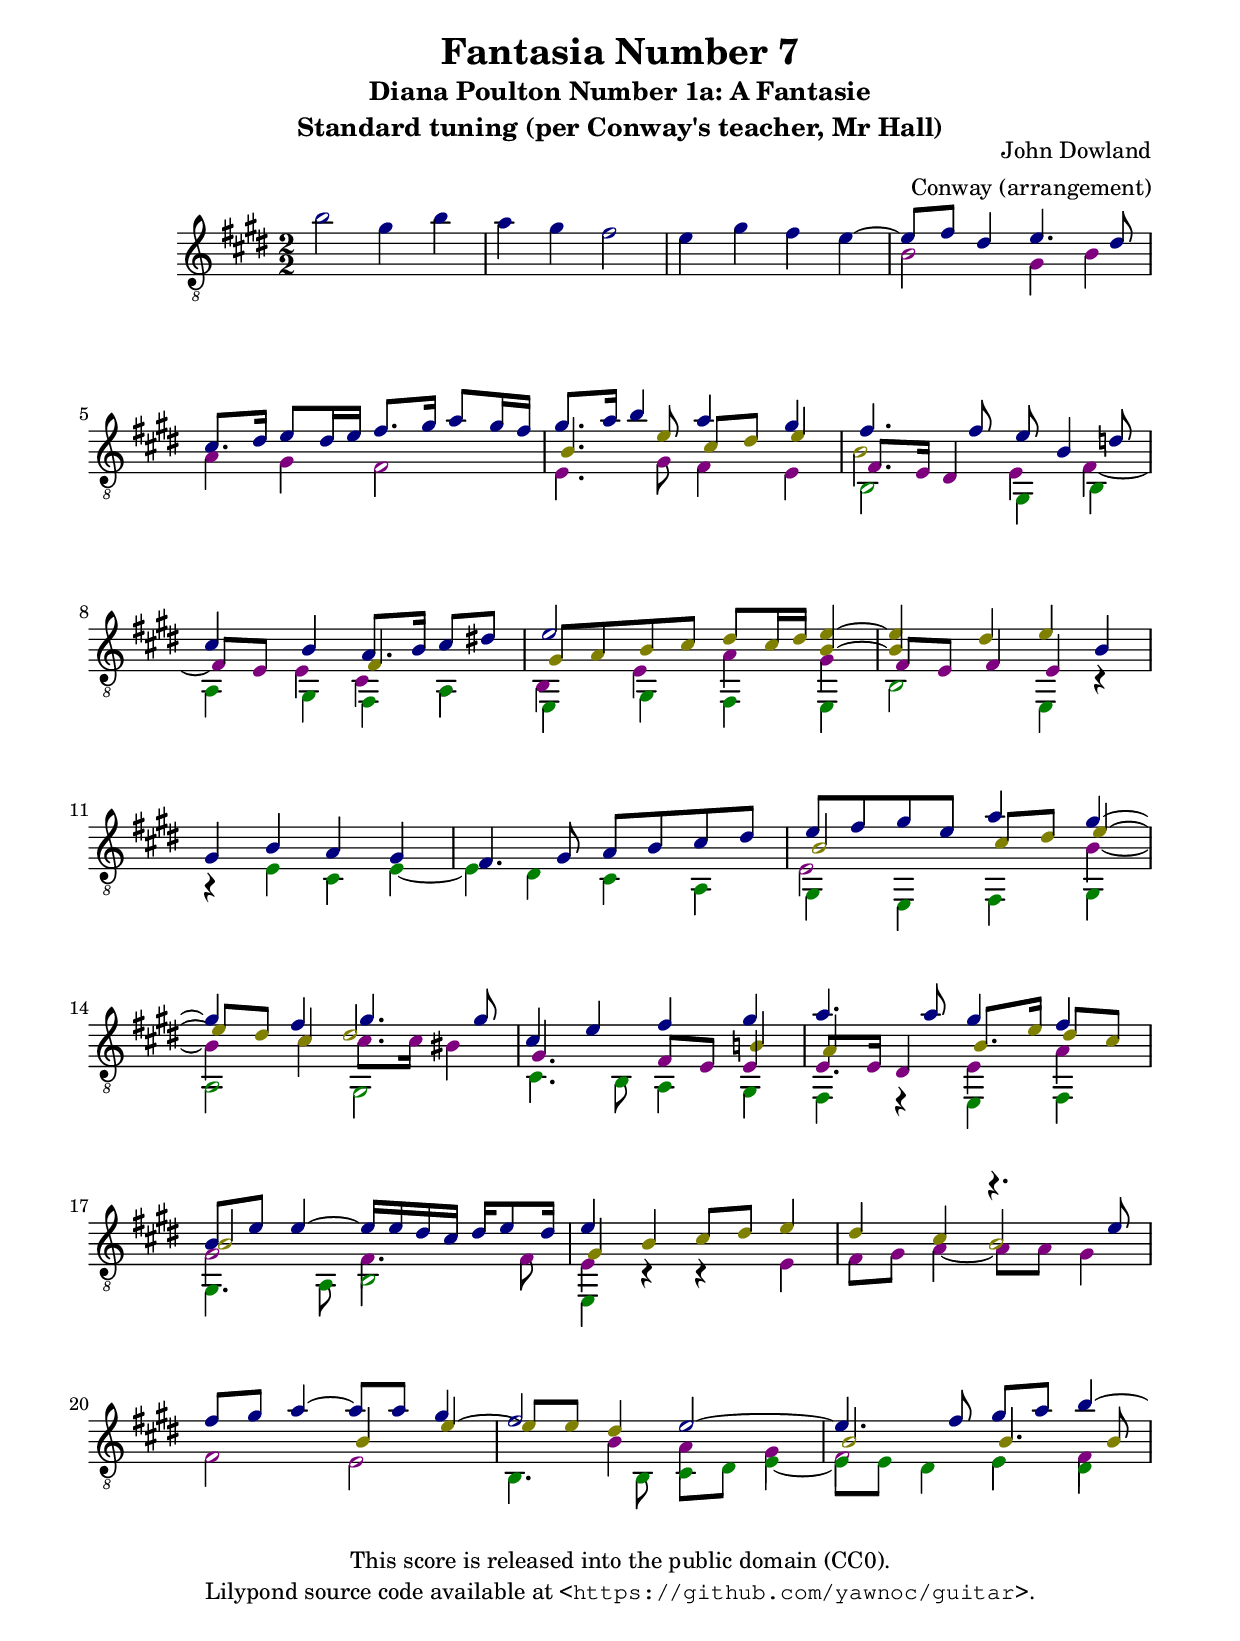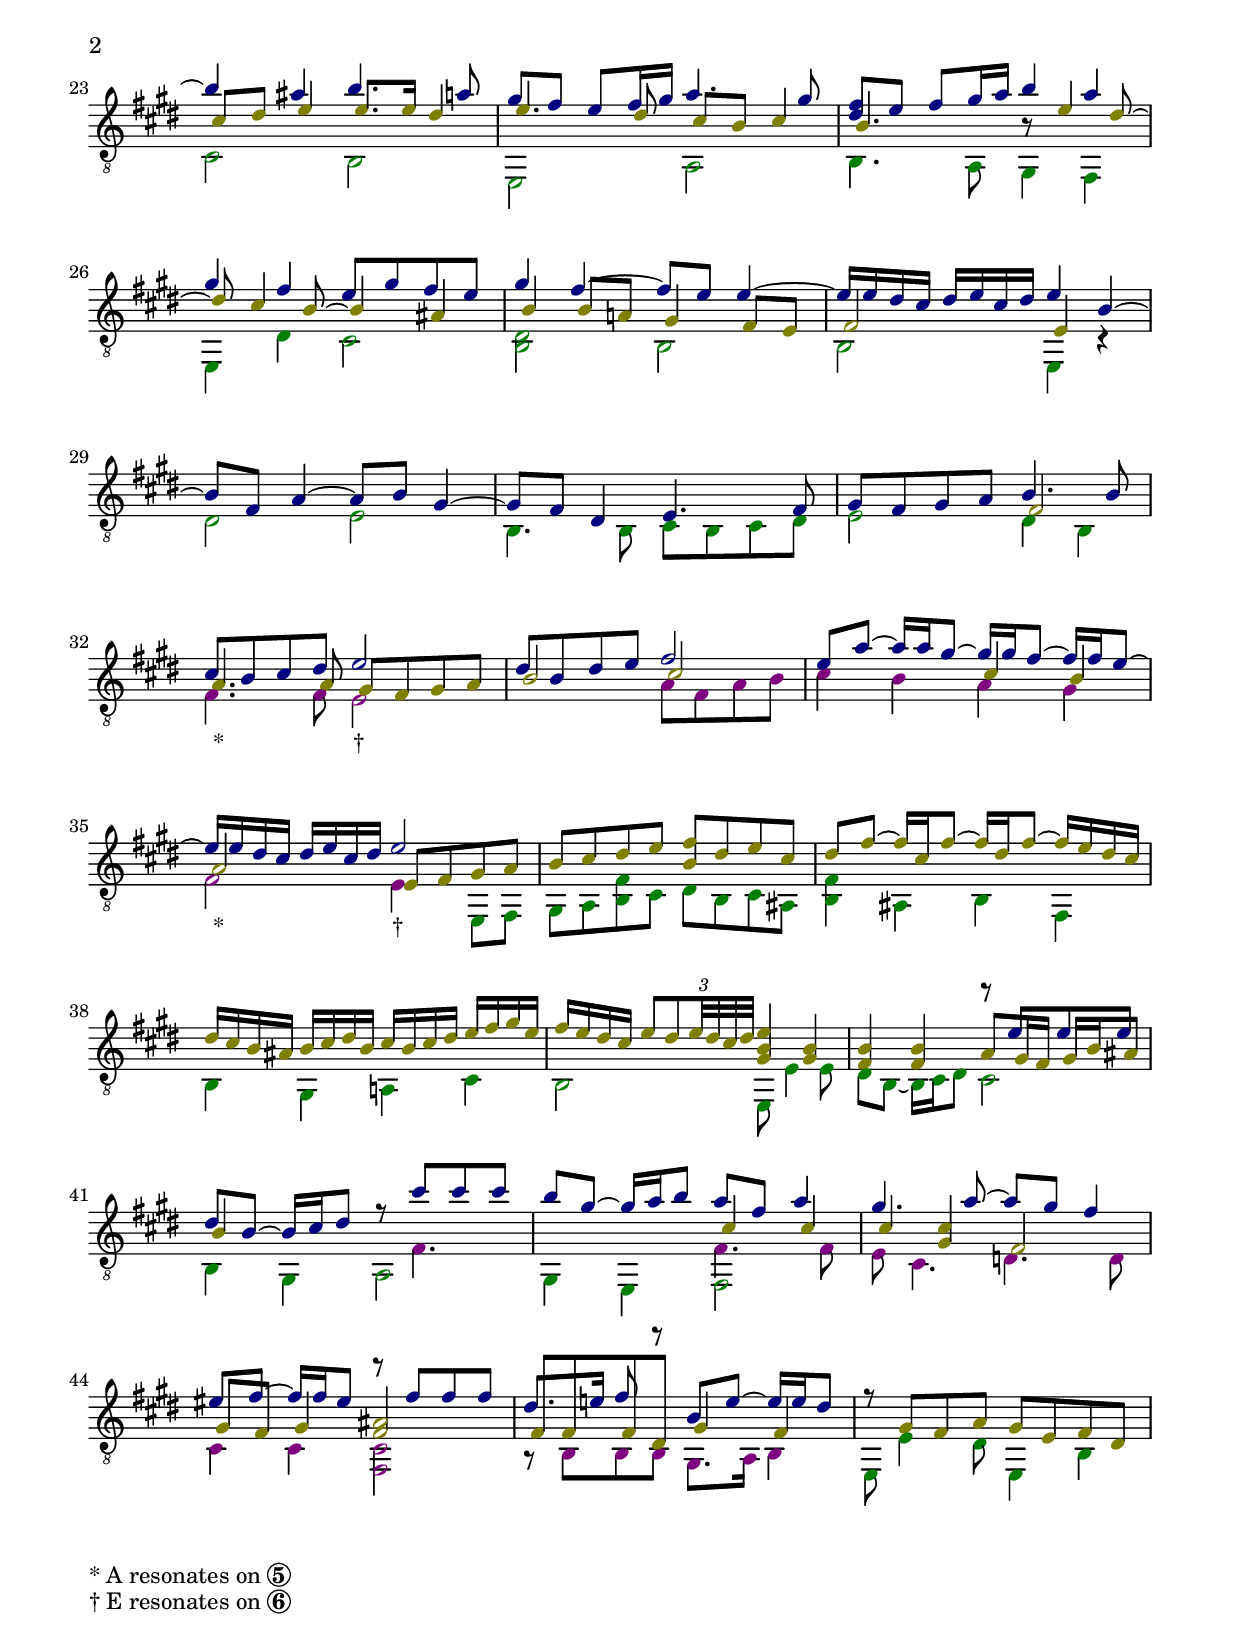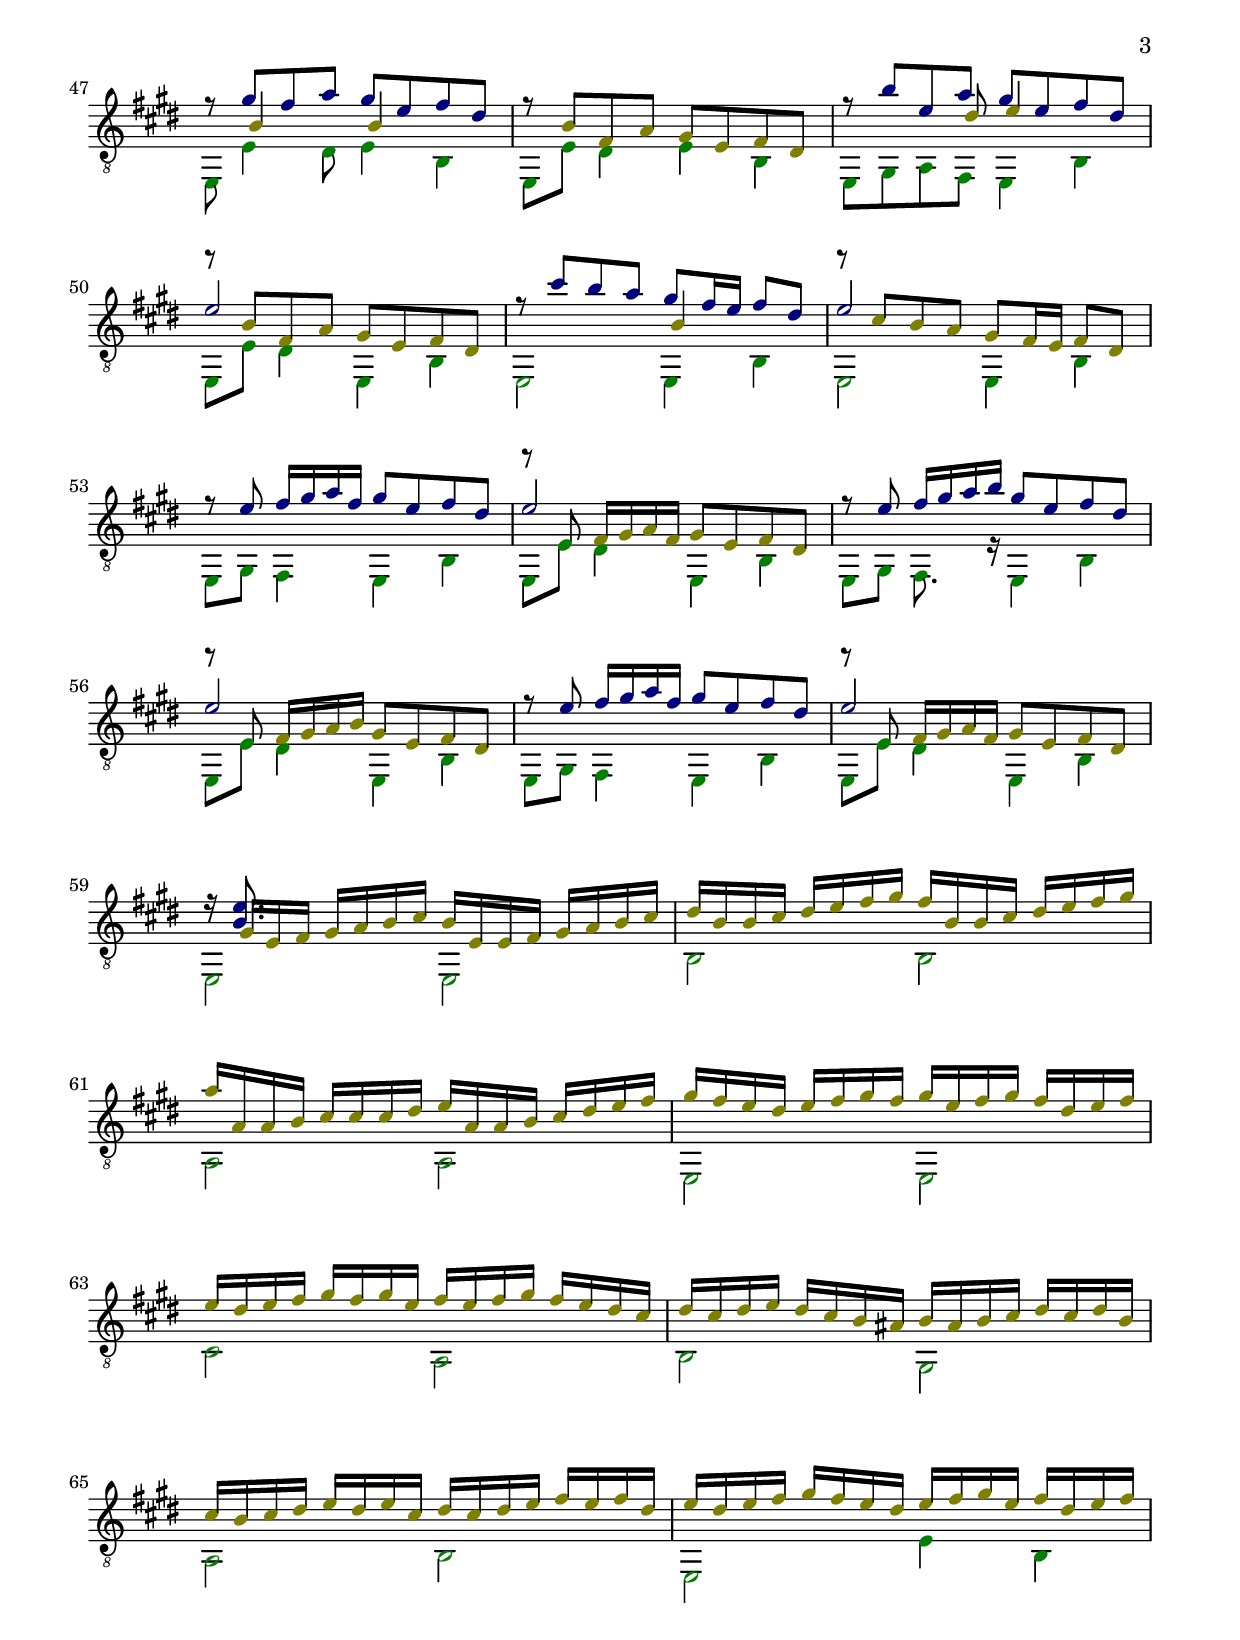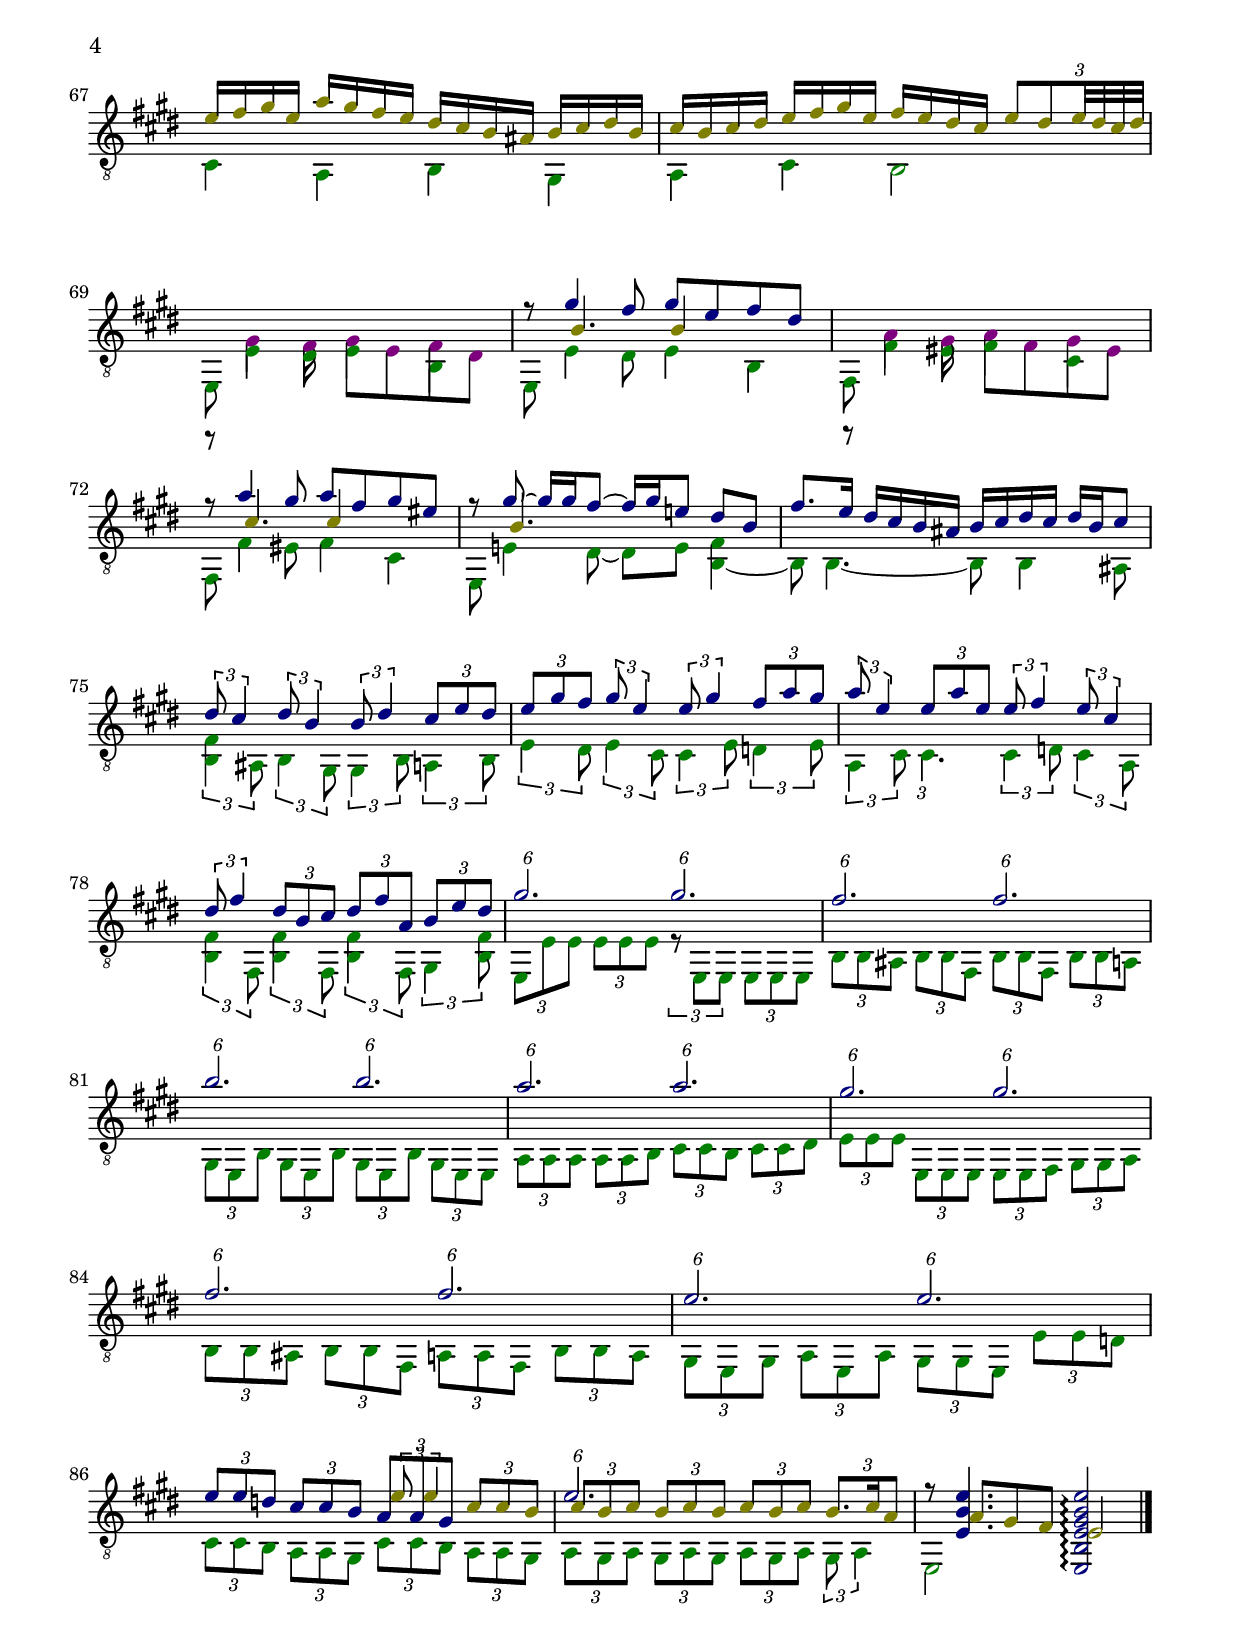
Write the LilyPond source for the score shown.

\version "2.18.2"


%%%%%%%%%%%%%%%%%%%%%%%%%%%%%%%%%%%%%%%%%%%%%%%%%%%%%%%%%%%%%%%%
% General
%%%%%%%%%%%%%%%%%%%%%%%%%%%%%%%%%%%%%%%%%%%%%%%%%%%%%%%%%%%%%%%%

\paper {
  top-margin = 1.5\cm
  left-margin = 1.5\cm
  right-margin = 1.5\cm
  bottom-margin = 1.5\cm
  ragged-last-bottom = ##f
  footnote-separator-markup = \markup { \vspace #1.5 }
}

globalSettings = {
  \accidentalStyle modern
  \compressFullBarRests
  \mergeDifferentlyHeadedOn
  \mergeDifferentlyDottedOn
  \numericTimeSignature
  \pointAndClickOff
  \override TextScript.extra-offset = #'(0 . 0.7)
  \override Score.FootnoteItem.annotation-line = ##f
}

origin-url = "https://github.com/yawnoc/guitar"

\header {
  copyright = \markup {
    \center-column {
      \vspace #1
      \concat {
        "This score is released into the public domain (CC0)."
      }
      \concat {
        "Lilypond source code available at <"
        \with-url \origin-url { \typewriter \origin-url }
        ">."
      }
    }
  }
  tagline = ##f
}

triplet = #(define-music-function
  (parser location music) (ly:music?)
  #{
    \tuplet 3/2 { $music }
  #}
)

tripletDuple = #(define-music-function
  (parser location music) (ly:music?)
  #{
    \tuplet 6/4 { $music }
  #}
)

overrideBeamedStemLengths = #(define-scheme-function
  (parser location lengths) (list?)
  #{
    \override Stem.details.beamed-lengths = $lengths
  #}
)
revertBeamedStemLengths = { \revert Stem.details.beamed-lengths }

overrideBeamVerticalPositions = #(define-scheme-function
  (parser location positions) (pair?)
  #{
    \override Beam.positions = $positions
  #}
)

%%%%%%%%%%%%%%%%%%%%%%%%%%%%%%%%%%%%%%%%%%%%%%%%%%%%%%%%%%%%%%%%
% Semantic bar lines
%%%%%%%%%%%%%%%%%%%%%%%%%%%%%%%%%%%%%%%%%%%%%%%%%%%%%%%%%%%%%%%%

barLineGoto = { \bar "||" }
barLineKeyChange = { \bar "||" }
barLineEnd = { \bar "|." }

%%%%%%%%%%%%%%%%%%%%%%%%%%%%%%%%%%%%%%%%%%%%%%%%%%%%%%%%%%%%%%%%
% Guitar notation
%%%%%%%%%%%%%%%%%%%%%%%%%%%%%%%%%%%%%%%%%%%%%%%%%%%%%%%%%%%%%%%%

stringNumbersAbove = { \set stringNumberOrientations = #'(up) }
stringNumbersBelow = { \set stringNumberOrientations = #'(down) }

fingeringAbove = { \set fingeringOrientations = #'(up) }
fingeringBelow = { \set fingeringOrientations = #'(down) }
fingeringAleft = { \set fingeringOrientations = #'(left) }
fingeringAright = { \set fingeringOrientations = #'(right) }

startGraceMusic = {
  <>(
  \override Fingering.font-size = -6
}
stopGraceMusic = {
  \revert Fingering.font-size
  <>)
}

overrideHorizontalShift = #(define-scheme-function
  (parser location distance) (number?)
  #{
    \override NoteColumn.force-hshift = $distance
  #}
)
revertHorizontalShift = { \revert NoteColumn.force-hshift }

barreSpan = #(define-music-function
  (parser location label offsetPair music)
  (string? (pair? (cons 0 0)) ly:music?)
  (let
    (
      (elements (extract-named-music music '(NoteEvent EventChord)))
    )
    (if
      (pair? elements)
      (let
        (
          (first-element (first elements))
          (last-element (last elements))
        )
        (set!
          (ly:music-property first-element 'articulations)
          (cons
            (make-music 'TextSpanEvent 'span-direction -1)
            (ly:music-property first-element 'articulations)
          )
        )
        (set!
          (ly:music-property last-element 'articulations)
          (cons
            (make-music 'TextSpanEvent 'span-direction 1)
            (ly:music-property last-element 'articulations)
          )
        )
      )
    )
  )
  #{
    \once \override TextSpanner.font-shape = #'upright
    \once \override TextSpanner.style = #'line
    \once \override TextSpanner.extra-offset = #offsetPair
    \once \override TextSpanner.bound-details = #`(
      (left
        (text . ,#{ \markup { \raise #-0.7 { #label \hspace #0.7 }} #})
        (Y . 0)
        (padding . -0.8)
        (attach-dir . -2)
      )
      (right
        (text . ,#{ \markup { \draw-line #'(0 . -1.3) } #}) ;; draw hook
        (Y . 0)
        (padding . -0.5)
        (attach-dir . 2)
      )
    )
    \once \override TextSpanner #'after-line-breaking = #(lambda (grob)
      (let*
        (
          (originalGrob (ly:grob-original grob))
          (splitGrobs (ly:spanner-broken-into originalGrob))
        )
        (if
          (and
            (>= (length splitGrobs) 2)
            (not (eq? (car (last-pair splitGrobs)) grob))
          )
          (begin
            (ly:grob-set-nested-property! grob
              '(bound-details right text)
              #{ \markup { \draw-line #'(0 . 0) } #} ;; suppress draw hook
            )
            (ly:grob-set-property! grob
              'extra-offset
              (cons
                (car offsetPair)
                (+ (cdr offsetPair) 0.7) ;; correction for suppressed hook
              )
            )
            (ly:grob-set-nested-property! grob
              '(bound-details right padding)
              #'-3 ;; increase spanner length
            )
          )
        )
      )
    )
    $music
  #}
)

barre = #(define-scheme-function
  (parser location label) (string?)
  #{
    \markup {
      \center-align {
        \hspace #0.7
        $label
      }
    }
  #}
)

nudgeNextBarre = #(define-scheme-function
  (parser location distance) (number?)
  #{
    \once \override TextScript.X-offset = $distance
  #}
)

position = #(define-scheme-function
  (parser location label) (string?)
  #{
    \markup {
      \center-align {
        \hspace #0.5
        $label
      }
    }
  #}
)

#(define-markup-command
  (markupString layout properties stringNumber) (markup?)
  (interpret-markup layout properties
    #{
      \markup \circle { \bold #stringNumber }
    #}
  )
)

#(define-markup-command
  (resonatesOn layout properties note stringNumber) (markup? markup?)
  (interpret-markup layout properties
    #{
      \markup { #note "resonates on" \markupString #stringNumber }
    #}
  )
)

%%%%%%%%%%%%%%%%%%%%%%%%%%%%%%%%%%%%%%%%%%%%%%%%%%%%%%%%%%%%%%%%
% Goto statements
%%%%%%%%%%%%%%%%%%%%%%%%%%%%%%%%%%%%%%%%%%%%%%%%%%%%%%%%%%%%%%%%

overrideGotoVisibility = {
  \once \override Score.RehearsalMark #'break-visibility = #'#(#t #t #f)
}

makeGotoMark = #(define-scheme-function
  (parser location label) (string?)
  #{
    \mark \markup { \small \italic $label }
  #}
)

simultaneousMarkSeparator = {
  \cadenzaOn
    s1073741824 % stupid, but works
  \cadenzaOff
}

coda = {
  \overrideGotoVisibility
  \mark \markup { \musicglyph #"scripts.coda" }
}

fine = {
  \overrideGotoVisibility
  \makeGotoMark Fine
}

dcAlCoda = {
  \overrideGotoVisibility
  \makeGotoMark "D.C. al Coda"
}

dcAlFine = {
  \overrideGotoVisibility
  \makeGotoMark "D.C. al Fine"
}

toCoda = {
  \overrideGotoVisibility
  \makeGotoMark "to Coda"
}



\header {
  title = "Fantasia Number 7"
  subtitle = \markup {
    \center-column {
      "Diana Poulton Number 1a: A Fantasie"
      "Standard tuning (per Conway's teacher, Mr Hall)"
    }
  }
  composer = "John Dowland"
  arranger = "Conway (arrangement)"
}


initialSignatures = {
  \clef "treble_8"
  \key e \major
  \time 2/2
  \set Timing.beamExceptions = #'()
  \set Timing.baseMoment = #(ly:make-moment 1/4)
  \set Timing.beatStructure = #'(1 1 1 1)
  \set Timing.beamExceptions = #'(
    (
      end
        .
      (
        ((1 . 8) . (4 4)) ;; quavers by fours
        ((1 . 12) . (3 3 3 3)) ;; anything shorter by beat
      )
    )
  )
}


highVoiceMusic = {
  
  \override NoteHead.color = #darkblue
  
  % Main theme high
  \barNumberCheck #1
  \relative c'' {
    \stemDown
    b2 gis4 b |
    a gis fis2 |
    e4 gis fis e~ |
    \stemUp
    e8 fis dis4 e4. dis8 |
    cis8. dis16 e8 dis16 e fis8. gis16 a8 gis16 fis |
    gis8. a16 b4 a gis |
    fis4. fis8 e8 b4 d8 |
    cis4 b a8. b16 cis8 dis |
    e2 s2 |
    s2 s4
  }
  
  % Main theme low
  \barNumberCheck #10
  \relative c' {
    b4 |
    gis b a gis |
    fis4. gis8 a b cis dis |
    e fis gis e a4 gis~ |
    gis
      \shiftOn
        \once \overrideHorizontalShift #-0.5
        fis
      \shiftOff
      \once \overrideHorizontalShift #0.5 gis4. gis8 |
    \once \overrideHorizontalShift #-0.25 cis,4 e fis gis |
    a4. a8 gis4 fis |
    b,8 e e4~ e16 e dis cis dis16 e8 dis16 |
    e4
  }
  
  % Tee-tee taa high
  \barNumberCheck #18
  \relative c' {
    s4 s2 |
    s2 r4. e8 |
    fis8 gis a4~ a8 a gis4 |
    fis2 e2~ |
    e4. fis8 gis8 a b4~ |
    b ais b4. a8 |
    gis8 fis e8 fis16 gis a4. gis8 |
    <fis dis>8 e fis8 gis16 a b4 a |
    gis fis e8 gis fis e |
    gis4 fis~ fis8 e e4~ |
    e16 e dis cis dis e cis dis e4
  }
  
  % Tee-tee taa low
  \barNumberCheck #28
  \relative c' {
    b4~ |
    b8 fis a4~ a8 b gis4~ |
    gis8 fis dis4 e4. fis8 |
    gis fis gis a b4. b8 |
    cis b cis dis e2 |
    dis8 b dis e fis2 |
    e8 a~ a16 a gis8~ gis16 gis fis8~ fis16 fis e8~ |
    e16 e dis cis dis e cis dis e2 |
  }
  
  % Ascending scale
  \barNumberCheck #36
  {
    s1 * 3 |
    s2
  }
  
  % Tee-tee-tee
  \barNumberCheck #39
  \relative c' {
    s2 |
    s2 r8 e e e |
    dis b~ b16 cis dis8 r8 cis' cis cis |
    b8 gis~ gis16 a b8 a8 fis a4 |
    gis4. a8~ a gis fis4 |
    eis8 fis~ fis16 fis eis8 r8 fis fis fis |
    dis8. e16 fis8 r b,8 e~ e16 e dis8 |
  }
  
  % Majestic theme
  \barNumberCheck #46
  \relative c'' {
    s1 |
    r8 gis fis a gis e fis dis |
    s1 |
    r8 b' e, a gis e fis dis |
    e2 s2 |
    r8 cis' b a gis8 fis16 e fis8 dis |
    e2 s2 |
    r8 e fis16 gis a fis gis8 e fis dis |
    e2 s2 |
    r8 e fis16 gis a b gis8 e fis dis |
    e2 s2 |
    r8 e fis16 gis a fis gis8 e fis dis |
    e2 s2 |
  }
  
  % Scale runs
  \barNumberCheck #59
  \relative c' {
    r16 <e b>8. s4 s2 |
    s1 * 9 |
  }
  
  % Majestic interlude
  \barNumberCheck #69
  \relative c'' {
    s1 |
    r8 gis4 fis8 gis e fis dis |
    s1 |
    r8 a'4 gis8 a fis gis eis |
    r8 gis~ gis16 gis fis8~ fis16 gis e8 dis b |
    fis'8. e16 dis cis b ais
      b16 cis dis cis dis b cis8 |
  }
  
  % Triple runs
  \barNumberCheck #75
  \relative c' {
    \triplet { dis8 cis4 } \triplet { dis8 b4 }
      \triplet { b8 dis4 } \triplet { cis8 e dis } |
    \triplet { e8 gis fis } \triplet { gis8 e4 }
      \triplet { e8 gis4 } \triplet { fis8 a gis } |
    \triplet { a8 e4 } \triplet { e8 a e }
      \triplet { e8 fis4 } \triplet { e8 cis4 } |
    \triplet { dis8 fis4 } \triplet { dis8 b cis }
      \triplet { dis8 fis a, } \triplet { b e dis } |
    \tripletDuple { gis2. } \tripletDuple { gis } |
    \tripletDuple { fis } \tripletDuple { fis } |
    \tripletDuple { b } \tripletDuple { b } |
    \tripletDuple { a } \tripletDuple { a } |
    \tripletDuple { gis } \tripletDuple { gis } |
    \tripletDuple { fis } \tripletDuple { fis } |
    \tripletDuple { e } \tripletDuple { e } |
    \triplet { e8 e d } \triplet { cis cis b }
      \triplet { a a gis } s4 |
    \tripletDuple { e'2. } s2 |
  }
  
  % Finishing chords
  \barNumberCheck #88
  \relative c {
    r8 <e b' e>4.
      <e, b' e gis b e>2 \arpeggio
      \barLineEnd
  }
  
}


lowVoiceMusic = {
  
  \override NoteHead.color = #darkgreen
  
  % Main theme high
  \barNumberCheck #1
  \relative c {
    s1 * 6 |
    b2 gis4 b |
    a gis fis a |
    e gis fis e |
    b'2 e,4
  }
  
  % Main theme low
  \barNumberCheck #10
  \relative c {
    r4 |
    r4 e cis e~ |
    e dis cis a |
    gis e fis gis |
    a2 gis |
    cis4. b8 a4 gis |
    fis r e fis |
    gis4. a8 b2 |
    e,4
  }
  
  % Tee-tee taa high
  \barNumberCheck #18
  \relative c {
    s4 s4 s4 |
    s1 * 2 |
    b4. b8 cis8 dis e4~ |
    e8 e dis4 e4 dis |
    cis2 b |
    e, a |
    b4. a8 gis4 fis |
    e dis' cis2 |
    <b dis> b |
    b e,4
  }
  
  % Tee-tee taa low
  \barNumberCheck #28
  \relative c {
    r4 |
    dis2 e |
    b4. b8 cis b cis dis |
    e2 dis4 b |
    s1 * 3 |
    s2
  }
  
  % Ascending scale
  \barNumberCheck #35
  \relative c, {
    s4 e8 fis |
    gis a <b fis'> cis dis b cis ais |
    <b fis'>4 ais b fis |
    b gis a cis |
    b2
  }
  
  % Tee-tee-tee
  \barNumberCheck #39
  \relative c, {
    e8 e'4 e8 |
    dis8 b~ b16 cis dis8 cis2 |
    b4 gis a2 |
    gis4 e fis2 |
    s1 * 3 |
  }
  
  % Majestic theme
  \barNumberCheck #46
  \relative c, {
    e8 e'4 dis8 e,4 b' |
    e,8 e'4 dis8 e4 b |
    e,8 e' dis4 e b |
    e,8 gis a fis e4 b' |
    e,8 e' dis4 e, b' |
    e,2 e4 b' |
    e,2 e4 b' |
    e,8 gis fis4 e b' |
    e,8 e' dis4 e, b' |
    e,8[ gis] fis8. r16 e4 b' |
    e,8 e' dis4 e, b' |
    e,8 gis fis4 e b' |
    e,8 e' dis4 e, b' |
  }
  
  % Scale runs
  \barNumberCheck #59
  \relative c, {
    e2 e |
    b' b |
    a a |
    e e |
    cis' a |
    b gis |
    a b |
    e, e'4 b |
    cis a b gis |
    a cis b2 |
  }
  
  % Majestic interlude
  \barNumberCheck #69
  \relative c, {
    e8 e'4 dis8 e4 b |
    e,8 e'4 dis8 e4 b |
    fis8 fis'4 eis8 fis4 cis |
    fis,8 fis'4 eis8 fis4 cis |
    e,8 e'4 dis8~ dis e <b~ fis'>4 |
    b8 b4.~ b8 b4 ais8 |
  }
  
  % Triple runs
  \barNumberCheck #75
  \relative c {
    \triplet { <b fis'>4 ais8 } \triplet { b4 gis8 }
      \triplet { gis4 b8 } \triplet { a4 b8 } |
    \triplet { e4 dis8 } \triplet { e4 cis8 }
      \triplet { cis4 e8 } \triplet { d4 e8 } |
    \triplet { a,4 cis8 } \triplet { cis4. }
      \triplet { cis4 d8 } \triplet { cis4 a8 } |
    \triplet { <b fis'>4 fis8 } \triplet { <b fis'>4 fis8 }
      \triplet { <b fis'>4 fis8 } \triplet { gis4 <b fis'>8 } |
    \triplet { e,8 e' e } \triplet { e e e }
      \triplet { r e, e } \triplet { e e e } |
    \triplet { b' b ais } \triplet { b b fis }
      \triplet { b b fis } \triplet { b b a } |
    \triplet { gis e b' } \triplet { gis e b' }
      \triplet { gis e b' } \triplet { gis e e } |
    \triplet { a a a } \triplet { a a b }
      \triplet { cis cis b } \triplet { cis cis dis } |
    \triplet { e e e } \triplet { e, e e }
      \triplet { e e fis } \triplet { gis gis a } |
    \triplet { b b ais } \triplet { b b fis }
      \triplet { a a fis } \triplet { b b a } |
    \triplet { gis e gis } \triplet { a e a }
      \triplet { gis gis e } \triplet { e' e d } |
    \triplet { cis cis b } \triplet { a a gis }
      \triplet { cis cis b } \triplet { a a gis } |
    \triplet { a gis a } \triplet { gis a gis }
      \triplet { a gis a } \triplet { gis8 a4 } |
  }
  
  % Finishing chords
  \barNumberCheck #88
  \relative c, {
    e2 s2 |
  }
  
}


upperMiddleVoiceMusic = {
  
  \override NoteHead.color = #darkyellow
  
  % Main theme high
  \barNumberCheck #1
  \relative c' {
    s1 * 5 |
    \once \overrideHorizontalShift #0.4 b4. e8 cis8 dis e4 |
    \stemDown
    b2 s2 |
    \stemUp
    s2 fis4 s4 |
    gis8 a b cis dis8 cis16 \shiftOff dis <e~ b~>4 |
    <e b> dis e
    \shiftOn
  }
  
  % Main theme low
  \barNumberCheck #10
  \relative c' {
    s4 |
    s1 * 2 |
    b2 cis8 dis e4~ |
    e8 dis
      \shiftOff cis4 \shiftOn
      \once \overrideHorizontalShift #-0.75 dis2 |
    s2 s4 b4 |
    a4 s4 b8. e16 dis8 cis |
    b2 s2 |
    gis4
  }
  
  % Tee-tee taa high
  \barNumberCheck #18
  \relative c' {
    b4 cis8 dis e4 |
    dis4 cis b2 |
    s2 b4 e~ |
    e8 e dis4 s2 |
    b2 b4. b8 |
    cis8 dis e4 e8. e16 dis4 |
    e4. dis8 cis8 b cis4 |
    b4. s8 b8\rest e4 dis8~ |
    dis8 cis4 b8~ b4 ais |
    b4 b8 a gis4 fis8 e |
    fis2 e4
  }
  
  % Tee-tee taa low
  \barNumberCheck #28
  \relative c {
    s4 |
    s1 * 2 |
    s2 fis2 |
    \footnote "*" #'(0 . -4) \markup { "*" \resonatesOn A 5 }
    a4. a8 gis fis gis a |
    b2 cis |
    s2 cis4 b |
    \footnote "*" #'(0 . -4) \markup { }
    a2
  }
  
  % Ascending scale
  \barNumberCheck #35
  \relative c {
    e8 fis gis a |
    b cis dis e <fis b,> dis e cis |
    dis fis~ fis16 cis fis8~ fis16 dis fis8~ fis16 e dis cis |
    dis cis b ais b cis dis b cis b cis dis e fis gis e |
    fis e dis cis \triplet { e8 dis e32 dis cis dis } <e b gis>4
  }
  
  % Tee-tee-tee
  \barNumberCheck #39
  \relative c' {
    <b gis>4 |
    <b fis> <b fis> a8 gis16 fis gis16 b ais8 |
    b4 s4 s2 |
    s2 cis4 cis |
    cis <cis gis> fis,2 |
    gis8 fis gis4 <ais fis>2 |
    fis8 fis fis dis gis4 fis |
  }
  
  % Majestic theme
  \barNumberCheck #46
  \relative c' {
    r8 gis fis a gis e fis dis |
    s8 b'4 s8 b4 s4 |
    r8 b8 fis a gis e fis dis |
    s4. dis'8 e4 s4 |
    r8 b8 fis a gis e fis dis |
    s2 b'4 s4 |
    r8 cis b a gis8 fis16 e fis8 dis |
    s1 |
    r8 e fis16 gis a fis gis8 e fis dis |
    s1 |
    r8 e fis16 gis a b gis8 e fis dis |
    s1 |
    r8 e fis16 gis a fis gis8 e fis dis |
  }
  
  % Scale runs
  \barNumberCheck #59
  \relative c' {
    s16 gis e fis gis a b cis
      b e, e fis gis a b cis |
    dis b b cis dis e fis gis
      fis b, b cis dis e fis gis |
    a a, a b cis cis cis dis
      e a, a b cis dis e fis |
    gis fis e dis e fis gis fis
      gis e fis gis fis dis e fis |
    e dis e fis gis fis gis e
      fis e fis gis fis e dis cis |
    dis cis dis e dis cis b ais
      b ais b cis dis cis dis b |
    cis b cis dis e dis e cis
      dis cis dis e fis e fis dis |
    e dis e fis gis fis e dis
      e fis gis e
      fis dis e fis |
    e fis gis e
      a gis fis e
      dis cis b ais
      b cis dis b |
    cis b cis dis
      e fis gis e
      fis e dis cis
      \triplet { e8 dis e32 dis cis dis } |
  }
  
  % Majestic interlude
  \barNumberCheck #69
  \relative c' {
    s1 |
    s8 b4. b4 s4 |
    s1 |
    s8 cis4. cis4 s4 |
    s8 b4. s2 |
    s1 |
  }
  
  % Triple runs
  \barNumberCheck #75
  \relative c' {
    s1 * 11 |
    s2 \triplet { e8 e4 } \triplet { cis8 cis b } |
    \triplet { cis b cis } \triplet { b cis b }
      \triplet { cis b cis } \triplet { b8. cis16 a8 } |
  }
  
  % Finishing chords
  \barNumberCheck #88
  \relative c' {
    s8 a gis fis e2 |
  }
  
}


lowerMiddleVoiceMusic = {
  
  \override NoteHead.color = #darkmagenta
  
  % Main theme high
  \barNumberCheck #1
  \relative c' {
    s1 * 3 |
    \shiftOff
    b2 gis4 b |
    a gis fis2 |
    e4. gis8 fis4 e |
    \shiftOn
    \stemUp
    \overrideBeamedStemLengths #'(1)
    fis8. e16 dis4 \stemDown e4 fis~ |
    \stemUp
    fis8 e \stemDown e4 cis4 \once \overrideHorizontalShift #0 a |
    b e \overrideHorizontalShift #0 a gis |
    \revertHorizontalShift
    \stemUp
    fis8 e fis4 e
    \stemDown
  }
  
  % Main theme low
  \barNumberCheck #10
  \relative c {
    s4 |
    s1 * 2 |
    e2 s4 \overrideHorizontalShift #0 b'4~ |
    b \revertHorizontalShift
      \shiftOff cis \shiftOn
      \once \overrideHorizontalShift #0.3 cis8. cis16 bis4 |
    \stemUp
    \overrideHorizontalShift #0.2 gis4. s8
      \overrideHorizontalShift #0 fis8 e e4 |
    e8. e16 dis4 \stemDown e4 a |
    gis2 fis4. fis8 |
    e4
  }
  
  % Tee-tee taa high
  \barNumberCheck #18
  \relative c {
    r4 r e |
    fis8 gis a4~ a8 a gis4 |
    fis2 e |
    s4 b' a gis |
    fis2 e4 fis |
    s1 * 5 |
    s2 s4
  }
  
  % Tee-tee taa low
  \barNumberCheck #28
  \relative c {
    s4 |
    s1 * 3 |
    fis4. fis8
      \footnote "†" #'(0 . -2.5) \markup { "†" \resonatesOn E 6 }
      e2 |
    s2 a8 fis a b |
    cis4 b a gis |
    fis2
      \footnote "†" #'(0 . -2.5) \markup { }
      e4
  }
  
  % Ascending scale
  \barNumberCheck #35
  {
    s4 |
    s1 * 3 |
    s2
  }
  
  % Tee-tee-tee
  \barNumberCheck #39
  \relative c {
    s2 |
    s1 |
    s2 s8 fis4. |
    s2 fis4. fis8 |
    e8 cis4. d4. d8 |
    cis4 cis <cis fis,>2 |
    r8 b b b gis8. a16 b4 |
  }
  
  % Majestic theme
  \barNumberCheck #46
  {
    s1 * 13 |
  }
  
  % Scale runs
  \barNumberCheck #59
  {
    s1 * 10 |
  }
  
  % Majestic interlude
  \barNumberCheck #69
  \relative c' {
    r8 gis4 fis8 gis e fis dis |
    s1 |
    r8 a'4 gis8 a fis gis eis |
    s1 * 3 |
  }
  
}


allMusic = {
  \new Staff \with {
    midiInstrument = #"acoustic guitar (nylon)"
  }
  \globalSettings
  \initialSignatures
  <<
    << \highVoiceMusic >>
      \\
    << \lowVoiceMusic >>
      \\
    << \upperMiddleVoiceMusic >>
      \\
    << \lowerMiddleVoiceMusic >>
  >>
}


\score {
  \allMusic
}

\score {
  \allMusic
  \midi { }
}
